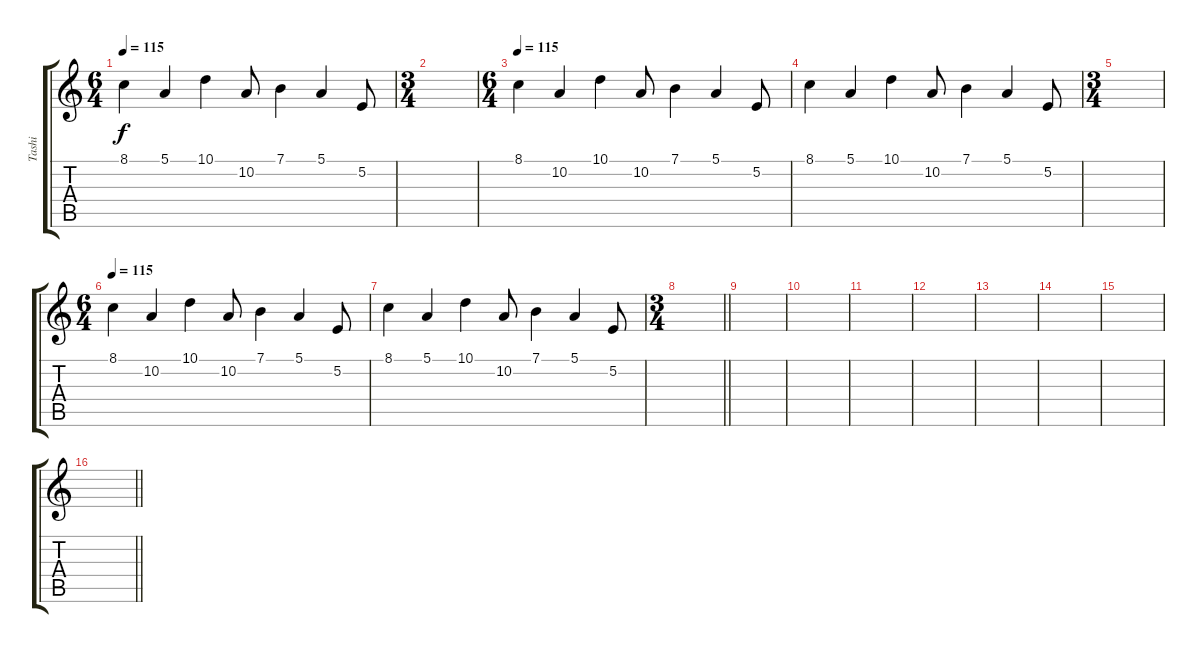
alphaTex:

\track ("Tashi" "Tashi") {instrument acousticgrandpiano}
\staff {score tabs}
\tuning (E4 B3 G3 D3 A2 E2) {hide}
\ts (6 4)
\tempo 115
\clef g2
\ks c
8.1.4{dy f} 5.1.4 10.1.4 10.2.8 7.1.4 5.1.4 5.2.8 |
\ts (3 4)
|
\ts (6 4)
\tempo 115
8.1.4 10.2.4 10.1.4 10.2.8 7.1.4 5.1.4 5.2.8 |
8.1.4 5.1.4 10.1.4 10.2.8 7.1.4 5.1.4 5.2.8 |
\ts (3 4)
|
\ts (6 4)
\tempo 115
8.1.4 10.2.4 10.1.4 10.2.8 7.1.4 5.1.4 5.2.8 |
8.1.4 5.1.4 10.1.4 10.2.8 7.1.4 5.1.4 5.2.8 |
\ts (3 4)
\barLineRight lightlight
|
|
|
|
|
|
|
|
\barLineRight lightlight
